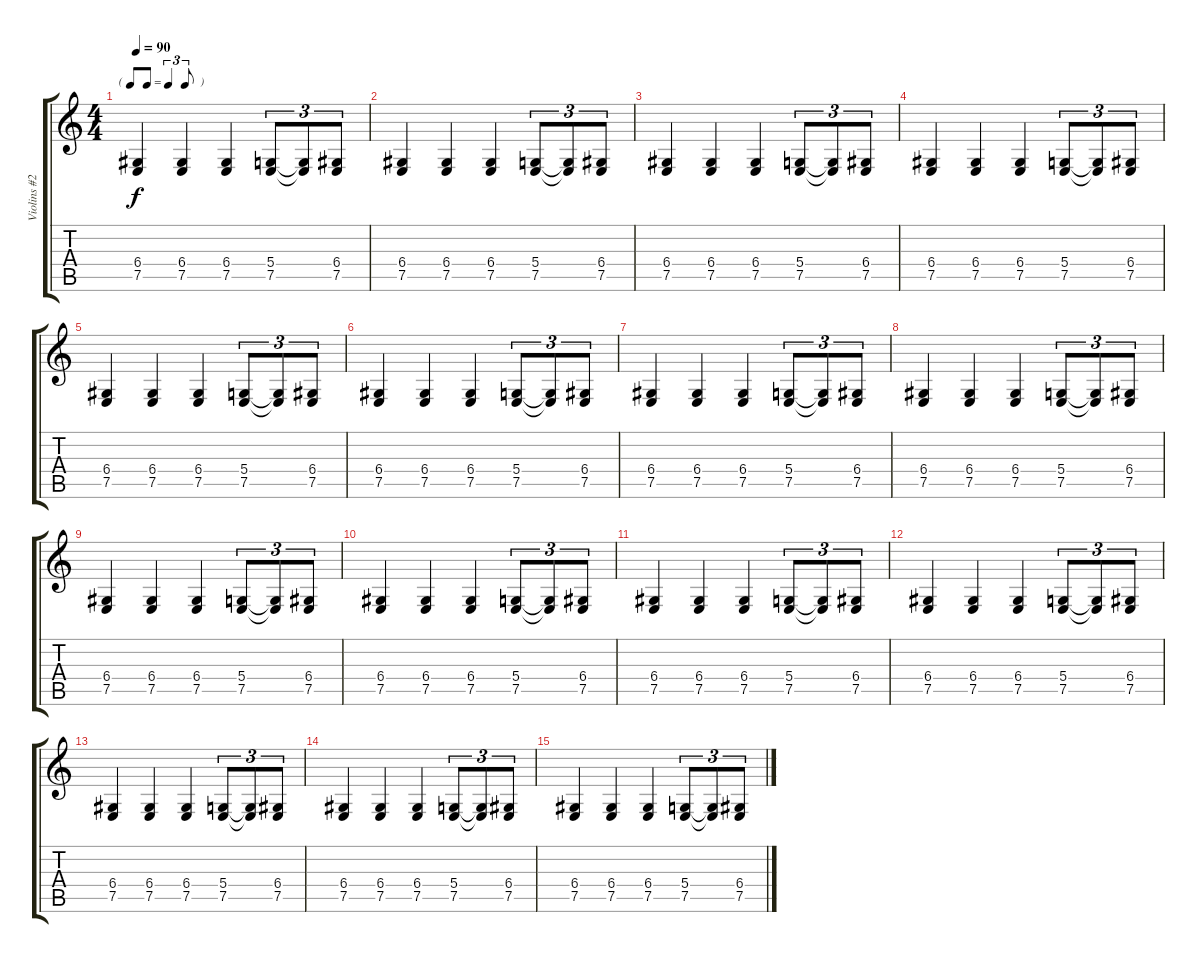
\track ("Violins #2" "Violins #2") {instrument violin}
\staff {score tabs}
\tuning (E4 B3 G3 D3 A2 E2) {hide}
\ts (4 4)
\tf triplet8th
\tempo 90
\clef g2
\ks c
(6.4 7.5).4{dy f} (6.4 7.5).4 (6.4 7.5).4 (5.4 7.5).8{tu (3 2)} (5.4{t} 7.5{t}).8{tu (3 2)} (6.4 7.5).8{tu (3 2)} |
(6.4 7.5).4 (6.4 7.5).4 (6.4 7.5).4 (5.4 7.5).8{tu (3 2)} (5.4{t} 7.5{t}).8{tu (3 2)} (6.4 7.5).8{tu (3 2)} |
(6.4 7.5).4 (6.4 7.5).4 (6.4 7.5).4 (5.4 7.5).8{tu (3 2)} (5.4{t} 7.5{t}).8{tu (3 2)} (6.4 7.5).8{tu (3 2)} |
(6.4 7.5).4 (6.4 7.5).4 (6.4 7.5).4 (5.4 7.5).8{tu (3 2)} (5.4{t} 7.5{t}).8{tu (3 2)} (6.4 7.5).8{tu (3 2)} |
(6.4 7.5).4 (6.4 7.5).4 (6.4 7.5).4 (5.4 7.5).8{tu (3 2)} (5.4{t} 7.5{t}).8{tu (3 2)} (6.4 7.5).8{tu (3 2)} |
(6.4 7.5).4 (6.4 7.5).4 (6.4 7.5).4 (5.4 7.5).8{tu (3 2)} (5.4{t} 7.5{t}).8{tu (3 2)} (6.4 7.5).8{tu (3 2)} |
(6.4 7.5).4 (6.4 7.5).4 (6.4 7.5).4 (5.4 7.5).8{tu (3 2)} (5.4{t} 7.5{t}).8{tu (3 2)} (6.4 7.5).8{tu (3 2)} |
(6.4 7.5).4 (6.4 7.5).4 (6.4 7.5).4 (5.4 7.5).8{tu (3 2)} (5.4{t} 7.5{t}).8{tu (3 2)} (6.4 7.5).8{tu (3 2)} |
(6.4 7.5).4 (6.4 7.5).4 (6.4 7.5).4 (5.4 7.5).8{tu (3 2)} (5.4{t} 7.5{t}).8{tu (3 2)} (6.4 7.5).8{tu (3 2)} |
(6.4 7.5).4 (6.4 7.5).4 (6.4 7.5).4 (5.4 7.5).8{tu (3 2)} (5.4{t} 7.5{t}).8{tu (3 2)} (6.4 7.5).8{tu (3 2)} |
(6.4 7.5).4 (6.4 7.5).4 (6.4 7.5).4 (5.4 7.5).8{tu (3 2)} (5.4{t} 7.5{t}).8{tu (3 2)} (6.4 7.5).8{tu (3 2)} |
(6.4 7.5).4 (6.4 7.5).4 (6.4 7.5).4 (5.4 7.5).8{tu (3 2)} (5.4{t} 7.5{t}).8{tu (3 2)} (6.4 7.5).8{tu (3 2)} |
(6.4 7.5).4 (6.4 7.5).4 (6.4 7.5).4 (5.4 7.5).8{tu (3 2)} (5.4{t} 7.5{t}).8{tu (3 2)} (6.4 7.5).8{tu (3 2)} |
(6.4 7.5).4 (6.4 7.5).4 (6.4 7.5).4 (5.4 7.5).8{tu (3 2)} (5.4{t} 7.5{t}).8{tu (3 2)} (6.4 7.5).8{tu (3 2)} |
(6.4 7.5).4 (6.4 7.5).4 (6.4 7.5).4 (5.4 7.5).8{tu (3 2)} (5.4{t} 7.5{t}).8{tu (3 2)} (6.4 7.5).8{tu (3 2)}
